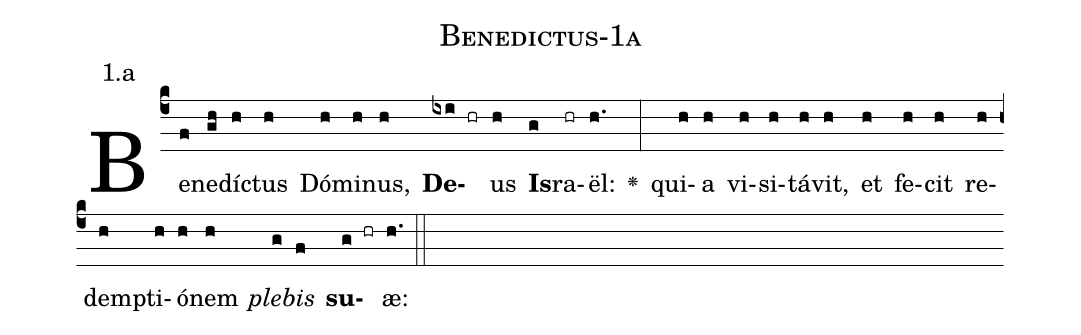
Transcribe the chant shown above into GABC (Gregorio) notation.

name: Benedictus-1a;
annotation: 1.a;
%%
(c4)Be(f)ne(gh)dí(h)ctus(h) Dó(h)mi(h)nus,(h) <b>De</b>(ixi hr)us(h) <b>Is</b>(g)ra(hr)ël:(h.) <v>\greheightstar</v>(:) qui(h)a(h) vi(h)si(h)tá(h)vit,(h) et(h) fe(h)cit(h) re(h)dem(h)pti(h)ó(h)nem(h) <i>ple</i>(g)<i>bis</i>(f) <b>su</b>(g hr)æ:(h.) (::)


%E(h) u(h) o(g) u(f) a(g) e.(h.) (::)
